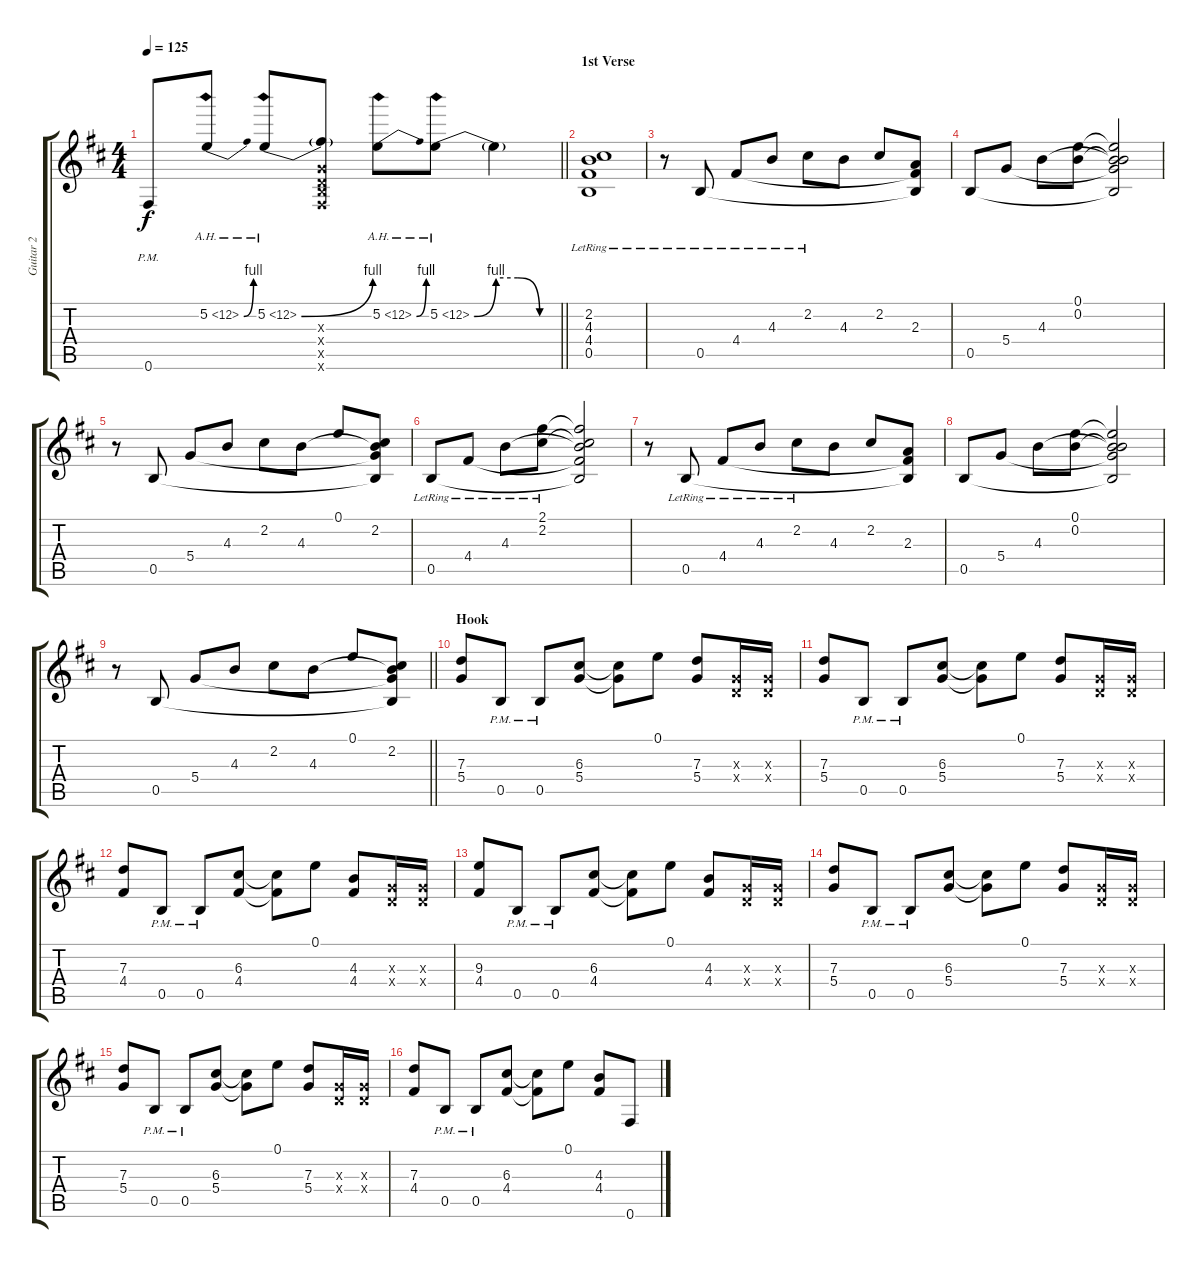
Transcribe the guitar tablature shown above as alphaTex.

\track ("Guitar 2" "Guitar 2") {instrument distortionguitar}
\staff {score tabs}
\tuning (E4 B3 G3 D3 B2 Gb2) {hide}
\ts (4 4)
\tempo 125
\clef g2
\barLineRight lightlight
\ks bminor
0.6{pm}.8{dy f} 5.2{be (bend 0 0 60 4) ah 7}.8 5.2{be (bend 0 0 60 4) ah 7}.8 (5.2{t} 0.3{x} 0.4{x} 0.5{x} 0.6{x}).8 5.2{be (bend 0 0 60 4) ah 7}.8 5.2{be (custom 0 0 15 4 30 4 45 0 60 0) ah 7}.8 5.2{t}.4 |
\section ("" "1st Verse")
(2.2 4.3 4.4 0.5{lr}).1{volume 9 instrument overdrivenguitar} |
r.8 0.5{lr}.8 4.4{lr}.8 4.3{lr}.8 2.2{lr}.8 4.3.8 2.2.8 (2.3 4.4{t} 0.5{t}).8 |
0.5.8 5.4.8 4.3.8 (0.1 0.2).8 (0.1{t} 0.2{t} 4.3{t} 5.4{t} 0.5{t}).2 |
r.8 0.5.8 5.4.8 4.3.8 2.2.8 4.3.8 0.1.8 (2.2 4.3{t} 5.4{t} 0.5{t}).8 |
0.5{lr}.8 4.4{lr}.8 4.3{lr}.8 (2.1 2.2{lr}).8 (2.1{t} 2.2{t} 4.3{t} 4.4{t} 0.5{t}).2 |
r.8 0.5{lr}.8 4.4{lr}.8 4.3{lr}.8 2.2{lr}.8 4.3.8 2.2.8 (2.3 4.4{t} 0.5{t}).8 |
0.5.8 5.4.8 4.3.8 (0.1 0.2).8 (0.1{t} 0.2{t} 4.3{t} 5.4{t} 0.5{t}).2 |
\barLineRight lightlight
r.8 0.5.8 5.4.8 4.3.8 2.2.8 4.3.8 0.1.8 (2.2 4.3{t} 5.4{t} 0.5{t}).8 |
\section ("" "Hook")
(7.3 5.4).8{volume 12 instrument distortionguitar} 0.5{pm}.8 0.5{pm}.8 (6.3 5.4).8 (6.3{t} 5.4{t}).8 0.1.8 (7.3 5.4).8 (0.3{x} 0.4{x}).16 (0.3{x} 0.4{x}).16 |
(7.3 5.4).8 0.5{pm}.8 0.5{pm}.8 (6.3 5.4).8 (6.3{t} 5.4{t}).8 0.1.8 (7.3 5.4).8 (0.3{x} 0.4{x}).16 (0.3{x} 0.4{x}).16 |
(7.3 4.4).8 0.5{pm}.8 0.5{pm}.8 (6.3 4.4).8 (6.3{t} 4.4{t}).8 0.1.8 (4.3 4.4).8 (0.3{x} 0.4{x}).16 (0.3{x} 0.4{x}).16 |
(9.3 4.4).8 0.5{pm}.8 0.5{pm}.8 (6.3 4.4).8 (6.3{t} 4.4{t}).8 0.1.8 (4.3 4.4).8 (0.3{x} 0.4{x}).16 (0.3{x} 0.4{x}).16 |
(7.3 5.4).8 0.5{pm}.8 0.5{pm}.8 (6.3 5.4).8 (6.3{t} 5.4{t}).8 0.1.8 (7.3 5.4).8 (0.3{x} 0.4{x}).16 (0.3{x} 0.4{x}).16 |
(7.3 5.4).8 0.5{pm}.8 0.5{pm}.8 (6.3 5.4).8 (6.3{t} 5.4{t}).8 0.1.8 (7.3 5.4).8 (0.3{x} 0.4{x}).16 (0.3{x} 0.4{x}).16 |
(7.3 4.4).8 0.5{pm}.8 0.5{pm}.8 (6.3 4.4).8 (6.3{t} 4.4{t}).8 0.1.8 (4.3 4.4).8 0.6.8
